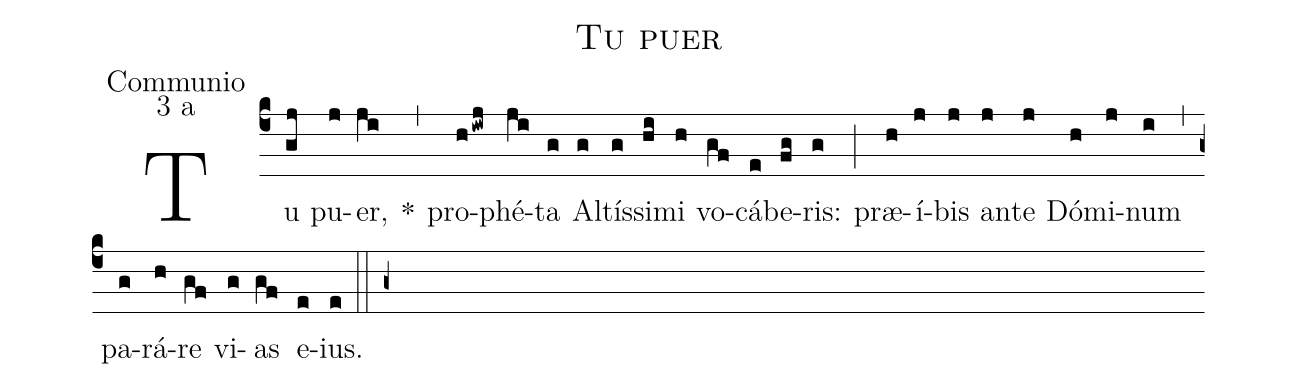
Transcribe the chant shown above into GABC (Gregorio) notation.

name: Tu puer;
office-part: Communio;
mode: 3;
mode-differentia: a;
%%
(c4)

Tu(gj) pu(j)er,(ji) *(,) pro(hiwj)phé(ji)ta(g) Al(g)tís(g)si(hi)mi(h) vo(gf)cá(e)be(fg)ris:(g) (;) præ(h)í(j)bis(j) an(j)te(j) Dó(h)mi(j)num(i) (,) pa(g)rá(h)re(gf) vi(g)as(gf) e(e)ius.(e)

(::)

(g+)
